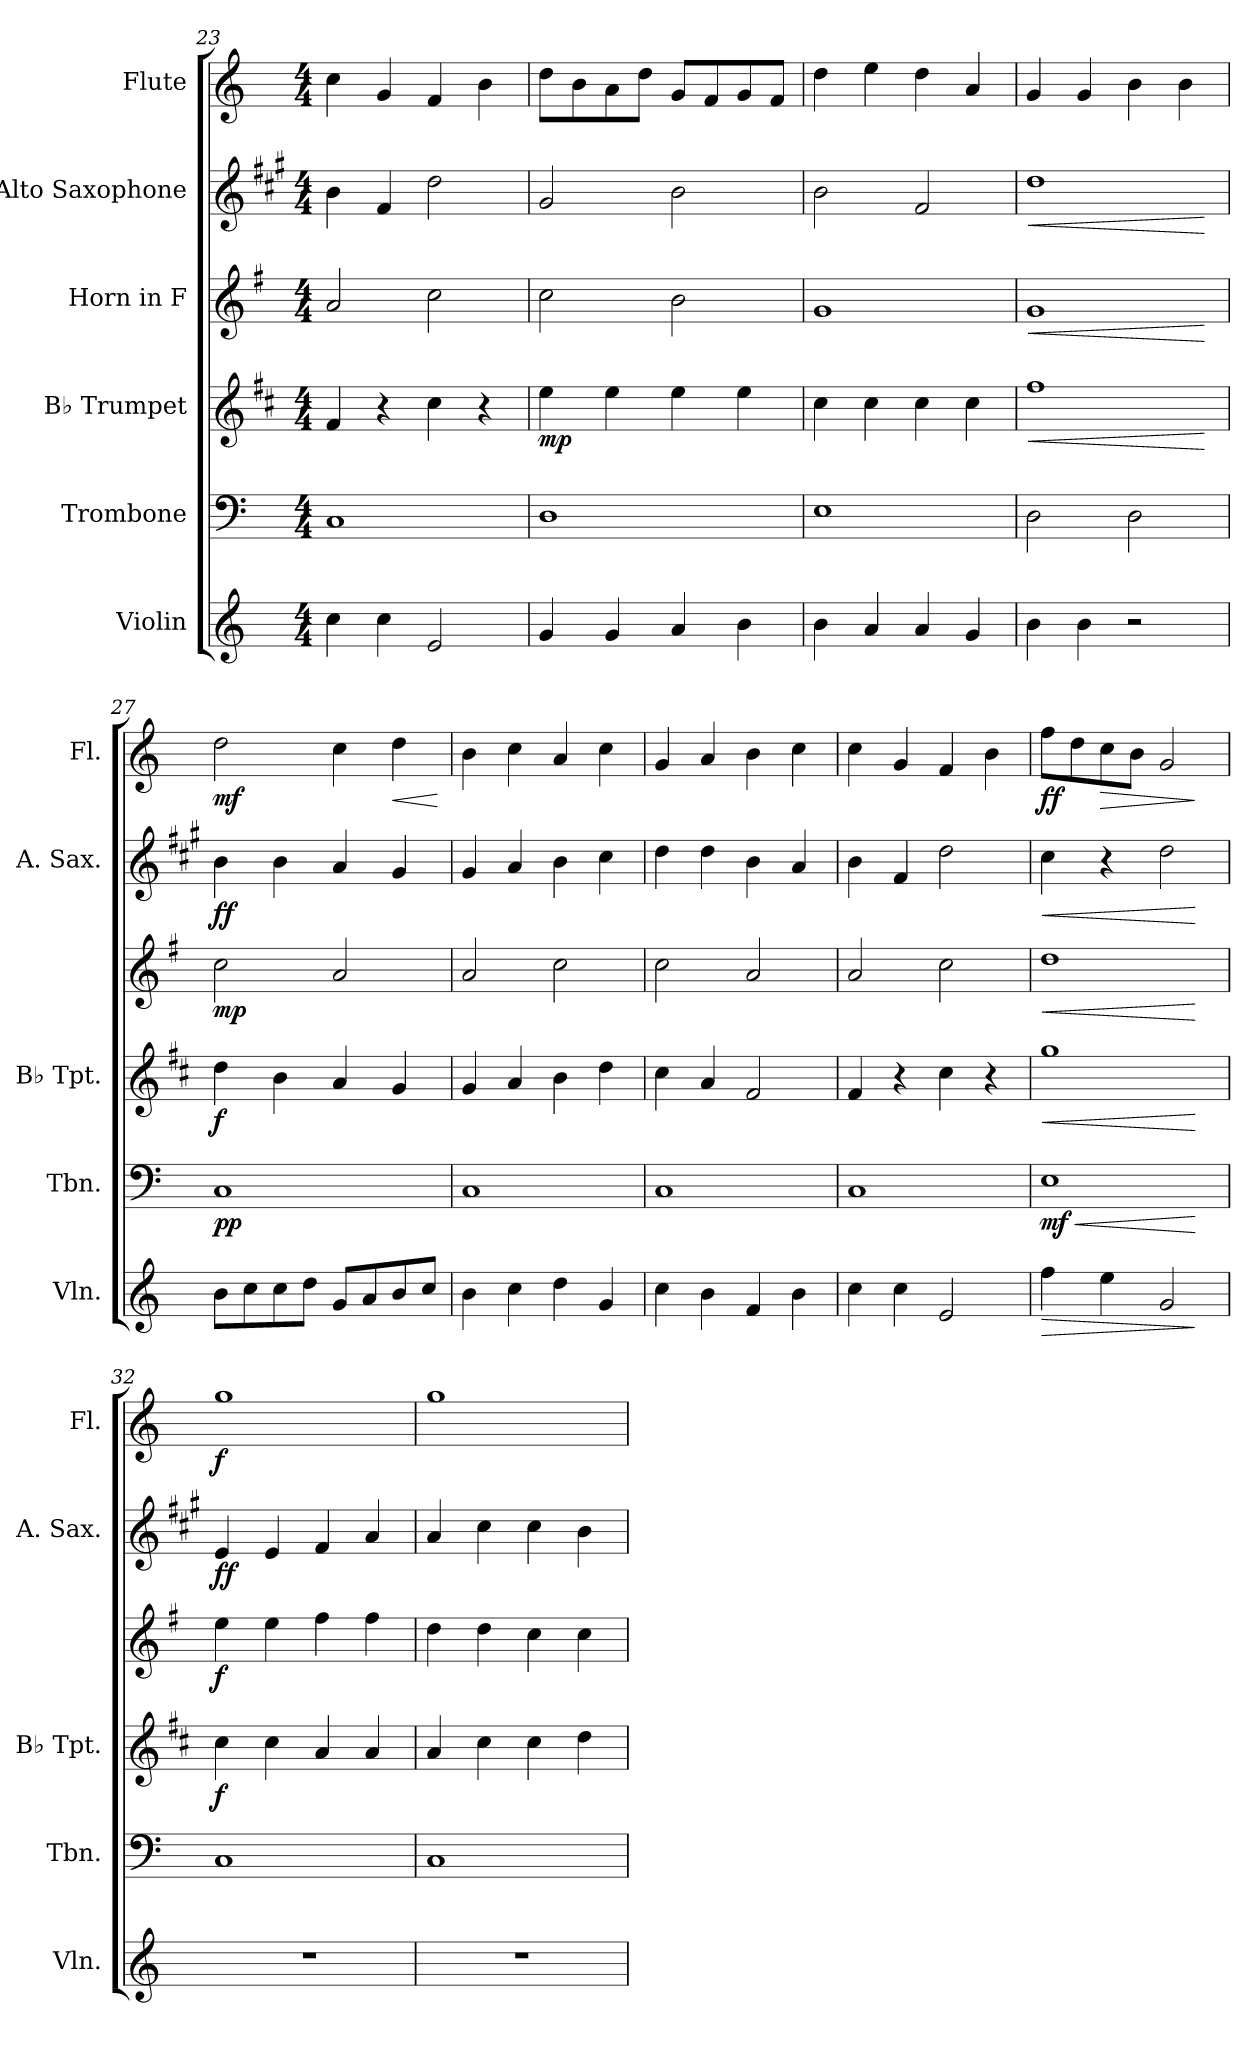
**kern	**dynam	**kern	**dynam	**kern	**dynam	**kern	**dynam	**kern	**dynam	**kern	**dynam
*part6	*part6	*part5	*part5	*part4	*part4	*part3	*part3	*part2	*part2	*part1	*part1
*staff6	*staff6	*staff5	*staff5	*staff4	*staff4	*staff3	*staff3	*staff2	*staff2	*staff1	*staff1
*I"Violin	*	*I"Trombone	*	*I"B♭ Trumpet	*	*I"Horn in F	*	*I"Alto Saxophone	*	*I"Flute	*
*I'Vln.	*	*I'Tbn.	*	*I'B♭ Tpt.	*	*	*	*I'A. Sax.	*	*I'Fl.	*
*clefG2	*	*clefF4	*	*clefG2	*	*clefG2	*	*clefG2	*	*clefG2	*
*	*	*	*	*ITrd1c2	*	*ITrd4c7	*	*ITrd5c9	*	*	*
*k[]	*	*k[]	*	*k[]	*	*k[]	*	*k[]	*	*k[]	*
*M4/4	*	*M4/4	*	*M4/4	*	*M4/4	*	*M4/4	*	*M4/4	*
=23	=23	=23	=23	=23	=23	=23	=23	=23	=23	=23	=23
4cc\	.	1C	.	4e/	.	2d/	.	4d\	.	4cc\	.
4cc\	.	.	.	4r	.	.	.	4A/	.	4g/	.
2e/	.	.	.	4b\	.	2f\	.	2f\	.	4f/	.
.	.	.	.	4r	.	.	.	.	.	4b\	.
!!LO:LB:g=z
=24	=24	=24	=24	=24	=24	=24	=24	=24	=24	=24	=24
!	!	!	!	!	!LO:DY:b	!	!	!	!	!	!
4g/	.	1D	.	4dd\	mp	2f\	.	2B/	.	8dd\L	.
.	.	.	.	.	.	.	.	.	.	8b\	.
4g/	.	.	.	4dd\	.	.	.	.	.	8a\	.
.	.	.	.	.	.	.	.	.	.	8dd\J	.
4a/	.	.	.	4dd\	.	2e\	.	2d\	.	8g/L	.
.	.	.	.	.	.	.	.	.	.	8f/	.
4b\	.	.	.	4dd\	.	.	.	.	.	8g/	.
.	.	.	.	.	.	.	.	.	.	8f/J	.
=25	=25	=25	=25	=25	=25	=25	=25	=25	=25	=25	=25
4b\	.	1E	.	4b\	.	1c	.	2d\	.	4dd\	.
4a/	.	.	.	4b\	.	.	.	.	.	4ee\	.
4a/	.	.	.	4b\	.	.	.	2A/	.	4dd\	.
4g/	.	.	.	4b\	.	.	.	.	.	4a/	.
=26	=26	=26	=26	=26	=26	=26	=26	=26	=26	=26	=26
!	!	!	!	!	!LO:HP:b	!	!LO:HP:b	!	!LO:HP:b	!	!
4b\	.	2D\	.	1ee	<	1c	<	1f	<	4g/	.
4b\	.	.	.	.	.	.	.	.	.	4g/	.
2r	.	2D\	.	.	.	.	.	.	.	4b\	.
.	.	.	.	.	.	.	.	.	.	4b\	.
.	.	.	.	.	[	.	[	.	[	.	.
=27	=27	=27	=27	=27	=27	=27	=27	=27	=27	=27	=27
!	!	!	!LO:DY:b	!	!LO:DY:b	!	!LO:DY:b	!	!LO:DY:b	!	!LO:DY:b
8b\L	.	1C	pp	4cc\	f	2f\	mp	4d\	ff	2dd\	mf
8cc\	.	.	.	.	.	.	.	.	.	.	.
8cc\	.	.	.	4a\	.	.	.	4d\	.	.	.
8dd\J	.	.	.	.	.	.	.	.	.	.	.
8g/L	.	.	.	4g/	.	2d/	.	4c/	.	4cc\	.
8a/	.	.	.	.	.	.	.	.	.	.	.
!	!	!	!	!	!	!	!	!	!	!	!LO:HP:b
8b/	.	.	.	4f/	.	.	.	4B/	.	4dd\	<
8cc/J	.	.	.	.	.	.	.	.	.	.	.
.	.	.	.	.	.	.	.	.	.	.	[
=28	=28	=28	=28	=28	=28	=28	=28	=28	=28	=28	=28
4b\	.	1C	.	4f/	.	2d/	.	4B/	.	4b\	.
4cc\	.	.	.	4g/	.	.	.	4c/	.	4cc\	.
4dd\	.	.	.	4a\	.	2f\	.	4d\	.	4a/	.
4g/	.	.	.	4cc\	.	.	.	4e\	.	4cc\	.
=29	=29	=29	=29	=29	=29	=29	=29	=29	=29	=29	=29
4cc\	.	1C	.	4b\	.	2f\	.	4f\	.	4g/	.
4b\	.	.	.	4g/	.	.	.	4f\	.	4a/	.
4f/	.	.	.	2e/	.	2d/	.	4d\	.	4b\	.
4b\	.	.	.	.	.	.	.	4c/	.	4cc\	.
=30	=30	=30	=30	=30	=30	=30	=30	=30	=30	=30	=30
4cc\	.	1C	.	4e/	.	2d/	.	4d\	.	4cc\	.
4cc\	.	.	.	4r	.	.	.	4A/	.	4g/	.
2e/	.	.	.	4b\	.	2f\	.	2f\	.	4f/	.
.	.	.	.	4r	.	.	.	.	.	4b\	.
!!LO:PB:g=z
=31	=31	=31	=31	=31	=31	=31	=31	=31	=31	=31	=31
!	!LO:HP:b	!	!LO:HP:b	!	!LO:HP:b	!	!LO:HP:b	!	!LO:HP:b	!	!
!	!	!	!LO:DY:n=1:b	!	!	!	!	!	!	!	!LO:DY:b
4ff\	>	1E	< mf	1ff	<	1g	<	4e\	<	8ff\L	ff
.	.	.	.	.	.	.	.	.	.	8dd\	.
!	!	!	!	!	!	!	!	!	!	!	!LO:HP:b
4ee\	.	.	.	.	.	.	.	4r	.	8cc\	>
.	.	.	.	.	.	.	.	.	.	8b\J	.
2g/	.	.	.	.	.	.	.	2f\	.	2g/	.
.	]	.	[	.	[	.	[	.	[	.	]
=32	=32	=32	=32	=32	=32	=32	=32	=32	=32	=32	=32
!	!	!	!	!	!LO:DY:b	!	!LO:DY:b	!	!LO:DY:b	!	!LO:DY:b
1r	.	1C	.	4b\	f	4a\	f	4G/	ff	1gg	f
.	.	.	.	4b\	.	4a\	.	4G/	.	.	.
.	.	.	.	4g/	.	4b\	.	4A/	.	.	.
.	.	.	.	4g/	.	4b\	.	4c/	.	.	.
=33	=33	=33	=33	=33	=33	=33	=33	=33	=33	=33	=33
1r	.	1C	.	4g/	.	4g\	.	4c/	.	1gg	.
.	.	.	.	4b\	.	4g\	.	4e\	.	.	.
.	.	.	.	4b\	.	4f\	.	4e\	.	.	.
.	.	.	.	4cc\	.	4f\	.	4d\	.	.	.
=	=	=	=	=	=	=	=	=	=	=	=
*-	*-	*-	*-	*-	*-	*-	*-	*-	*-	*-	*-
